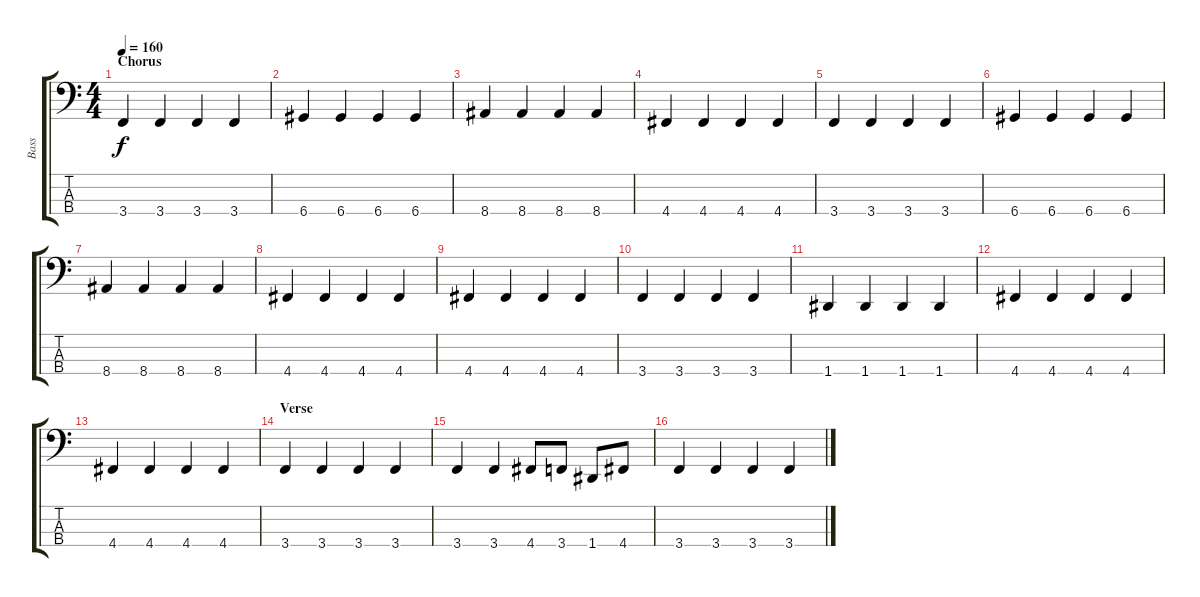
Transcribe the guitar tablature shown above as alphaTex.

\track ("Bass" "Bass") {instrument electricbassfinger}
\staff {score tabs}
\tuning (F2 C2 G1 D1) {hide}
\ts (4 4)
\section ("" "Chorus")
\tempo 160
\clef f4
\ks c
3.4.4{dy f} 3.4.4 3.4.4 3.4.4 |
6.4.4 6.4.4 6.4.4 6.4.4 |
8.4.4 8.4.4 8.4.4 8.4.4 |
4.4.4 4.4.4 4.4.4 4.4.4 |
3.4.4 3.4.4 3.4.4 3.4.4 |
6.4.4 6.4.4 6.4.4 6.4.4 |
8.4.4 8.4.4 8.4.4 8.4.4 |
4.4.4 4.4.4 4.4.4 4.4.4 |
4.4.4 4.4.4 4.4.4 4.4.4 |
3.4.4 3.4.4 3.4.4 3.4.4 |
1.4.4 1.4.4 1.4.4 1.4.4 |
4.4.4 4.4.4 4.4.4 4.4.4 |
4.4.4 4.4.4 4.4.4 4.4.4 |
\section ("" "Verse")
3.4.4 3.4.4 3.4.4 3.4.4 |
3.4.4 3.4.4 4.4.8 3.4.8 1.4.8 4.4.8 |
3.4.4 3.4.4 3.4.4 3.4.4
